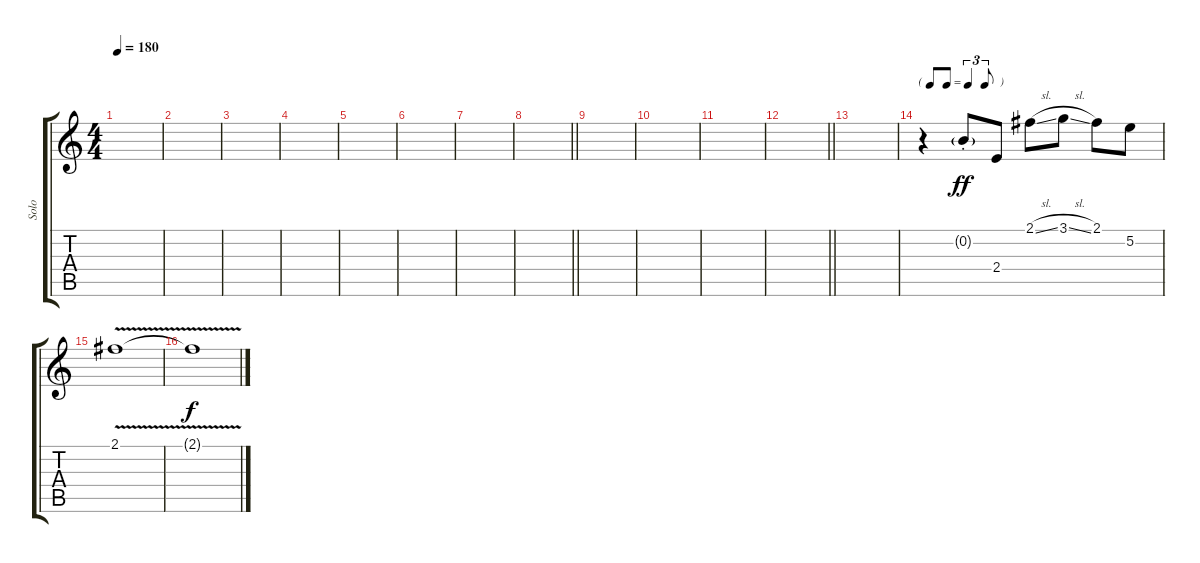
\track ("Solo" "Solo") {instrument overdrivenguitar}
\staff {score tabs}
\tuning (E4 B3 G3 D3 A2 E2) {hide}
\ts (4 4)
\tempo 180
\clef g2
\ks c
|
|
|
|
|
|
|
\barLineRight lightlight
|
|
|
|
\barLineRight lightlight
|
|
\tf triplet8th
r.4{volume 16 instrument electricguitarclean} 0.2{g st}.8{dy ff} 2.4.8 2.1{sl}.8 3.1{sl}.8 2.1.8 5.2.8 |
2.1{v}.1 |
2.1{t}.1{dy f}
